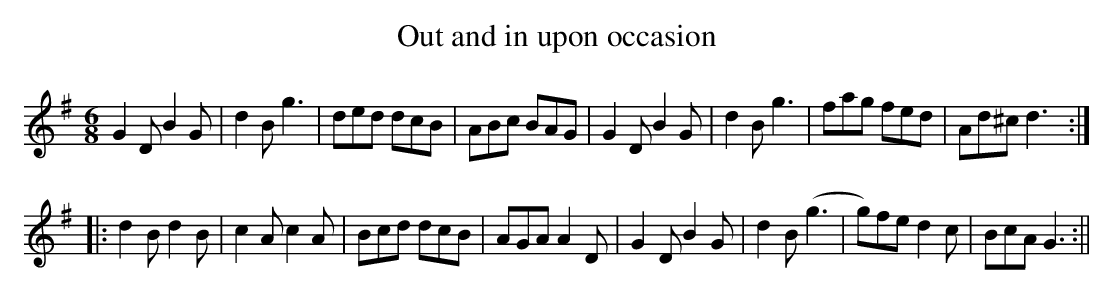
X:1
T:Out and in upon occasion
M:6/8
L:1/8
K:G
G2D B2G | d2B g3 | ded dcB | ABc BAG | G2D B2G | d2B g3 | fag fed | Ad^c d3 :|
|: d2B d2B | c2A c2A | Bcd dcB | AGA A2D | G2D B2G | d2B (g3 | g)fe d2c | BcA G3 :||
